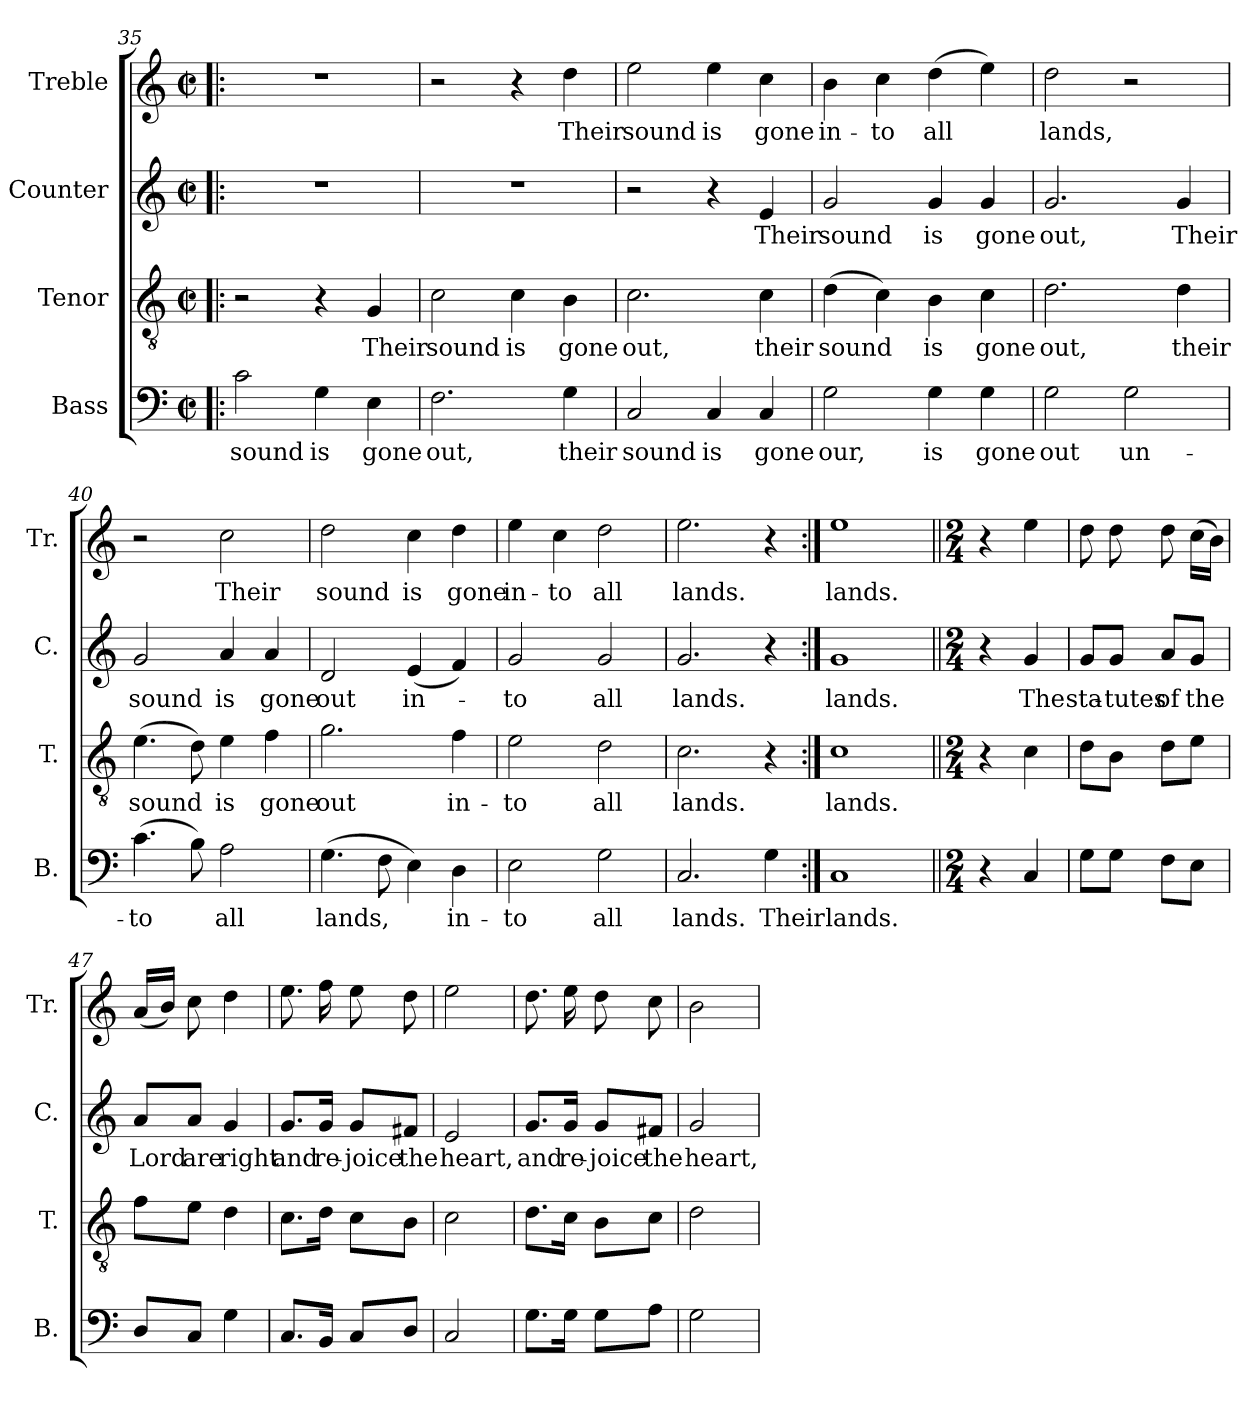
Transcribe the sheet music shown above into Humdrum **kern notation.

**kern	**text	**kern	**text	**kern	**text	**kern	**text
*part4	*part4	*part3	*part3	*part2	*part2	*part1	*part1
*staff4	*staff4	*staff3	*staff3	*staff2	*staff2	*staff1	*staff1
*I"Bass	*	*I"Tenor	*	*I"Counter	*	*I"Treble	*
*I'B.	*	*I'T.	*	*I'C.	*	*I'Tr.	*
*clefF4	*	*clefGv2	*	*clefG2	*	*clefG2	*
*k[]	*	*k[]	*	*k[]	*	*k[]	*
*M4/4	*	*M4/4	*	*M4/4	*	*M4/4	*
*met(c|)	*	*met(c|)	*	*met(c|)	*	*met(c|)	*
=35!|:	=35!|:	=35!|:	=35!|:	=35!|:	=35!|:	=35!|:	=35!|:
2c\	sound	2r	.	1r	.	1r	.
4G\	is	4r	.	.	.	.	.
4E\	gone	4G/	Their	.	.	.	.
=36	=36	=36	=36	=36	=36	=36	=36
2.F\	out,	2c\	sound	1r	.	2r	.
.	.	4c\	is	.	.	4r	.
4G\	their	4B\	gone	.	.	4dd\	Their
!!LO:LB:g=z
=37	=37	=37	=37	=37	=37	=37	=37
2C/	sound	2.c\	out,	2r	.	2ee\	sound
4C/	is	.	.	4r	.	4ee\	is
4C/	gone	4c\	their	4e/	Their	4cc\	gone
=38	=38	=38	=38	=38	=38	=38	=38
2G\	our,	(4d\	sound	2g/	sound	4b\	in-
.	.	4c\)	.	.	.	4cc\	-to
4G\	is	4B\	is	4g/	is	(4dd\	all
4G\	gone	4c\	gone	4g/	gone	4ee\)	.
=39	=39	=39	=39	=39	=39	=39	=39
2G\	out	2.d\	out,	2.g/	out,	2dd\	lands,
2G\	un-	.	.	.	.	2r	.
.	.	4d\	their	4g/	Their	.	.
=40	=40	=40	=40	=40	=40	=40	=40
(4.c\	-to	(4.e\	sound	2g/	sound	2r	.
8B\)	.	8d\)	.	.	.	.	.
2A\	all	4e\	is	4a/	is	2cc\	Their
.	.	4f\	gone	4a/	gone	.	.
=41	=41	=41	=41	=41	=41	=41	=41
(4.G\	lands,	2.g\	out	2d/	out	2dd\	sound
8F\	.	.	.	.	.	.	.
4E\)	.	.	.	(4e/	in-	4cc\	is
4D\	in-	4f\	in-	4f/)	.	4dd\	gone
=42	=42	=42	=42	=42	=42	=42	=42
2E\	-to	2e\	-to	2g/	-to	4ee\	in-
.	.	.	.	.	.	4cc\	-to
2G\	all	2d\	all	2g/	all	2dd\	all
=43	=43	=43	=43	=43	=43	=43	=43
2.C/	lands.	2.c\	lands.	2.g/	lands.	2.ee\	lands.
4G\	Their	4r	.	4r	.	4r	.
=44:|!	=44:|!	=44:|!	=44:|!	=44:|!	=44:|!	=44:|!	=44:|!
1C	lands.	1c	lands.	1g	lands.	1ee	lands.
=45||	=45||	=45||	=45||	=45||	=45||	=45||	=45||
*M2/4	*	*M2/4	*	*M2/4	*	*M2/4	*
4r	.	4r	.	4r	.	4r	.
4C/	.	4c\	.	4g/	The	4ee\	.
!!LO:LB:g=z
=46	=46	=46	=46	=46	=46	=46	=46
8G\L	.	8d\L	.	8g/L	sta-	8dd\	.
8G\J	.	8B\J	.	8g/J	-tutes	8dd\	.
8F\L	.	8d\L	.	8a/L	of	8dd\	.
8E\J	.	8e\J	.	8g/J	the	(16cc\LL	.
.	.	.	.	.	.	16b\JJ)	.
=47	=47	=47	=47	=47	=47	=47	=47
8D/L	.	8f\L	.	8a/L	Lord	(16a/LL	.
.	.	.	.	.	.	16b/JJ)	.
8C/J	.	8e\J	.	8a/J	are	8cc\	.
4G\	.	4d\	.	4g/	right	4dd\	.
=48	=48	=48	=48	=48	=48	=48	=48
8.C/L	.	8.c\L	.	8.g/L	and	8.ee\	.
16BB/Jk	.	16d\Jk	.	16g/Jk	re-	16ff\	.
8C/L	.	8c\L	.	8g/L	-joice	8ee\	.
8D/J	.	8B\J	.	8f#X/J	the	8dd\	.
=49	=49	=49	=49	=49	=49	=49	=49
2C/	.	2c\	.	2e/	heart,	2ee\	.
=50	=50	=50	=50	=50	=50	=50	=50
8.G\L	.	8.d\L	.	8.g/L	and	8.dd\	.
16G\Jk	.	16c\Jk	.	16g/Jk	re-	16ee\	.
8G\L	.	8B\L	.	8g/L	-joice	8dd\	.
8A\J	.	8c\J	.	8f#X/J	the	8cc\	.
=51	=51	=51	=51	=51	=51	=51	=51
2G\	.	2d\	.	2g/	heart,	2b\	.
=	=	=	=	=	=	=	=
*-	*-	*-	*-	*-	*-	*-	*-
